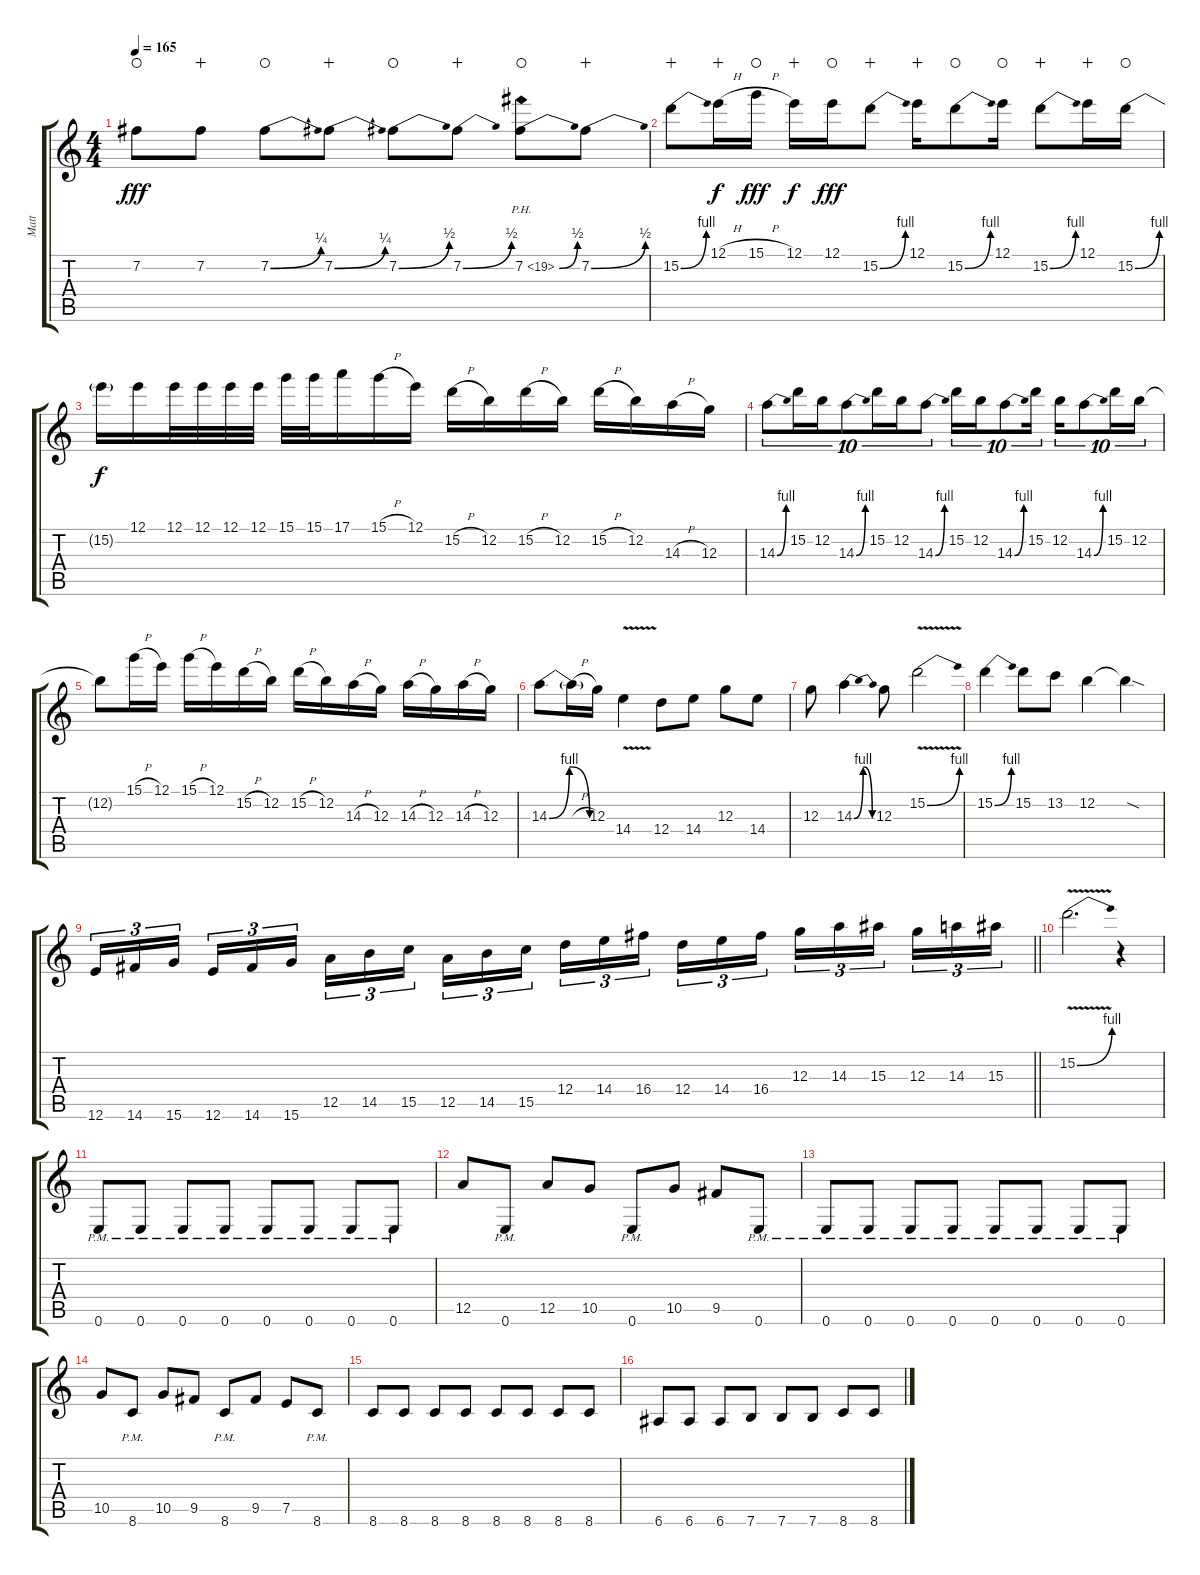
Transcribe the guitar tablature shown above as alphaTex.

\track ("Matt" "Matt") {instrument distortionguitar}
\staff {score tabs}
\tuning (E4 B3 G3 D3 A2 E2) {hide}
\ts (4 4)
\tempo 165
\clef g2
\ks c
7.2.8{dy fff waho} 7.2.8{wahc} 7.2{be (bend 0 0 60 1)}.8{waho} 7.2{be (bend 0 0 60 1)}.8{wahc} 7.2{be (bend 0 0 60 2)}.8{waho} 7.2{be (bend 0 0 60 2)}.8{wahc} 7.2{be (bend 0 0 60 2) ph 12}.8{waho} 7.2{be (bend 0 0 60 2)}.8{wahc} |
15.2{be (bend 0 0 60 4)}.8{wahc} 12.1{h}.16{dy f wahc} 15.1{h}.16{dy fff waho} 12.1.16{dy f wahc} 12.1.16{dy fff waho} 15.2{be (bend 0 0 60 4)}.8{wahc} 12.1.16{wahc} 15.2{be (bend 0 0 60 4)}.8{waho} 12.1.16{waho} 15.2{be (bend 0 0 60 4)}.8{wahc} 12.1.16{wahc} 15.2{be (bend 0 0 60 4)}.16{waho} |
15.2{t}.16{dy f} 12.1.16 12.1.32 12.1.32 12.1.32 12.1.32 15.1.32 15.1.32 17.1.16 15.1{h}.16 12.1.16 15.2{h}.16 12.2.16 15.2{h}.16 12.2.16 15.2{h}.16 12.2.16 14.3{h}.16 12.3.16 |
14.3{be (bend 0 0 60 4)}.8{tu (10 8)} 15.2.16{tu (10 8)} 12.2.16{tu (10 8)} 14.3{be (bend 0 0 60 4)}.8{tu (10 8)} 15.2.16{tu (10 8)} 12.2.16{tu (10 8)} 14.3{be (bend 0 0 60 4)}.8{tu (10 8)} 15.2.16{tu (10 8)} 12.2.16{tu (10 8)} 14.3{be (bend 0 0 60 4)}.8{tu (10 8)} 15.2.16{tu (10 8)} 12.2.16{tu (10 8)} 14.3{be (bend 0 0 60 4)}.8{tu (10 8)} 15.2.16{tu (10 8)} 12.2.16{tu (10 8)} |
12.2{t}.8 15.1{h}.16 12.1.16 15.1{h}.16 12.1.16 15.2{h}.16 12.2.16 15.2{h}.16 12.2.16 14.3{h}.16 12.3.16 14.3{h}.16 12.3.16 14.3{h}.16 12.3.16 |
14.3{be (bendrelease 0 0 15 4 46 4 60 0)}.8 14.3{h t}.16 12.3.16 14.4{v}.4 12.4.8 14.4.8 12.3.8 14.4.8 |
12.3.8 14.3{be (bendrelease 0 0 15 4 45 4 60 0)}.4 12.3.8 15.2{be (bend 0 0 60 4) v}.2 |
15.2{be (bend 0 0 60 4)}.4 15.2.8 13.2.8 12.2.4 12.2{sod t}.4 |
\barLineRight lightlight
12.6.16{tu (3 2)} 14.6.16{tu (3 2)} 15.6.16{tu (3 2) beam splitsecondary} 12.6.16{tu (3 2)} 14.6.16{tu (3 2)} 15.6.16{tu (3 2)} 12.5.16{tu (3 2)} 14.5.16{tu (3 2)} 15.5.16{tu (3 2) beam splitsecondary} 12.5.16{tu (3 2)} 14.5.16{tu (3 2)} 15.5.16{tu (3 2)} 12.4.16{tu (3 2)} 14.4.16{tu (3 2)} 16.4.16{tu (3 2) beam splitsecondary} 12.4.16{tu (3 2)} 14.4.16{tu (3 2)} 16.4.16{tu (3 2)} 12.3.16{tu (3 2)} 14.3.16{tu (3 2)} 15.3.16{tu (3 2) beam splitsecondary} 12.3.16{tu (3 2)} 14.3.16{tu (3 2)} 15.3.16{tu (3 2)} |
15.2{be (bend 0 0 60 4) v}.2{d} r.4 |
0.6{pm}.8{volume 6} 0.6{pm}.8 0.6{pm}.8 0.6{pm}.8 0.6{pm}.8 0.6{pm}.8 0.6{pm}.8 0.6{pm}.8 |
12.5.8 0.6{pm}.8 12.5.8 10.5.8 0.6{pm}.8 10.5.8 9.5.8 0.6{pm}.8 |
0.6{pm}.8 0.6{pm}.8 0.6{pm}.8 0.6{pm}.8 0.6{pm}.8 0.6{pm}.8 0.6{pm}.8 0.6{pm}.8 |
10.5.8 8.6{pm}.8 10.5.8 9.5.8 8.6{pm}.8 9.5.8 7.5.8 8.6{pm}.8 |
8.6.8 8.6.8 8.6.8 8.6.8 8.6.8 8.6.8 8.6.8 8.6.8 |
6.6.8 6.6.8 6.6.8 7.6.8 7.6.8 7.6.8 8.6.8 8.6.8
